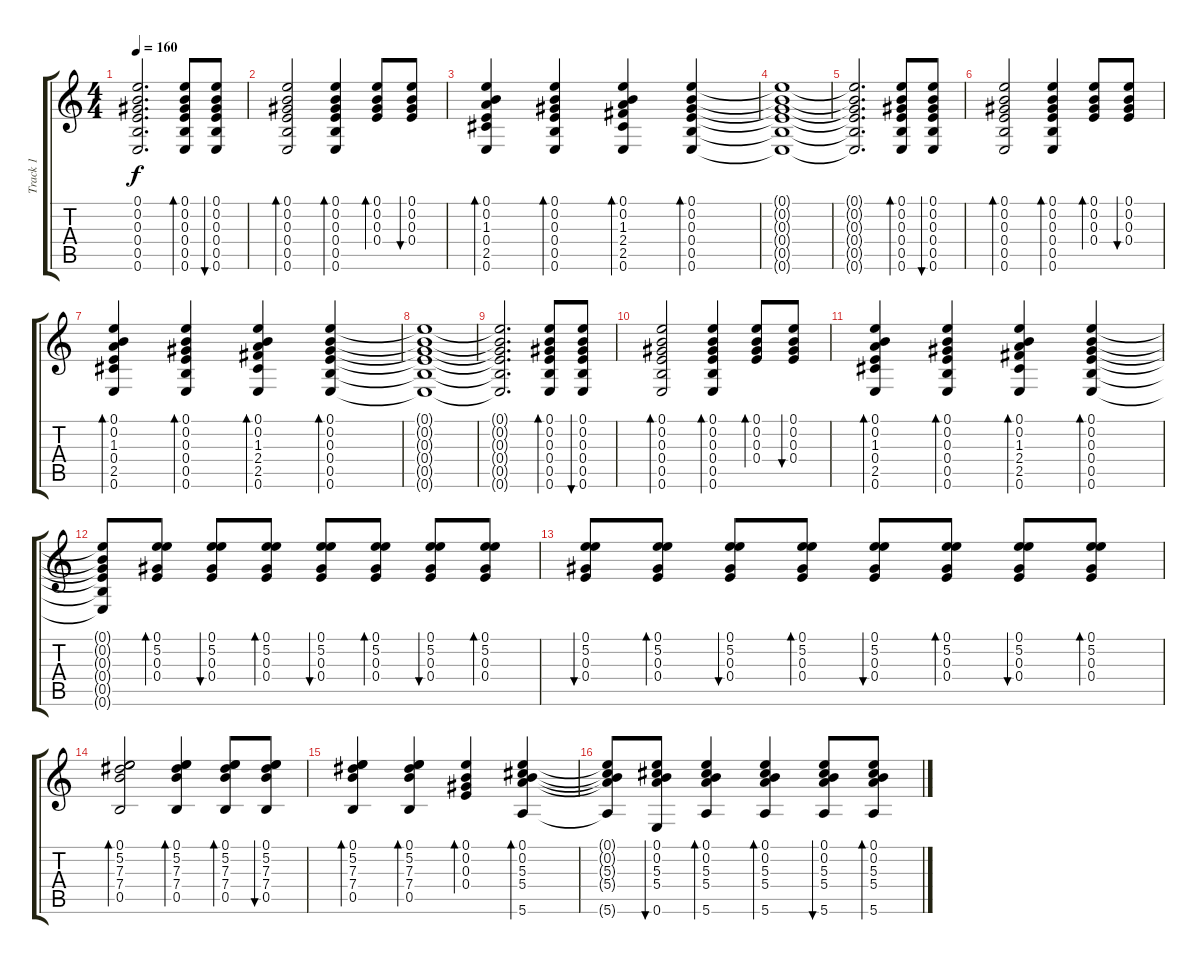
\track ("Track 1" "Track 1") {instrument acousticguitarsteel}
\staff {score tabs}
\tuning (E4 B3 Ab3 E3 B2 E2) {hide}
\ts (4 4)
\tempo 160
\clef g2
\ks c
(0.1{t} 0.2{t} 0.3{t} 0.4{t} 0.5{t} 0.6{t}).2{d dy f} (0.1 0.2 0.3 0.4 0.5 0.6).8{bd 30} (0.1 0.2 0.3 0.4 0.5 0.6).8{bu 30} |
(0.1 0.2 0.3 0.4 0.5 0.6).2{bd 30} (0.1 0.2 0.3 0.4 0.5 0.6).4{bd 30} (0.1 0.2 0.3 0.4).8{bd 30} (0.1 0.2 0.3 0.4).8{bu 30} |
(0.1 0.2 1.3 0.4 2.5 0.6).4{bd 30} (0.1 0.2 0.3 0.4 0.5 0.6).4{bd 30} (0.1 0.2 1.3 2.4 2.5 0.6).4{bd 30} (0.1 0.2 0.3 0.4 0.5 0.6).4{bd 30} |
(0.1{t} 0.2{t} 0.3{t} 0.4{t} 0.5{t} 0.6{t}).1 |
(0.1{t} 0.2{t} 0.3{t} 0.4{t} 0.5{t} 0.6{t}).2{d} (0.1 0.2 0.3 0.4 0.5 0.6).8{bd 30} (0.1 0.2 0.3 0.4 0.5 0.6).8{bu 30} |
(0.1 0.2 0.3 0.4 0.5 0.6).2{bd 30} (0.1 0.2 0.3 0.4 0.5 0.6).4{bd 30} (0.1 0.2 0.3 0.4).8{bd 30} (0.1 0.2 0.3 0.4).8{bu 30} |
(0.1 0.2 1.3 0.4 2.5 0.6).4{bd 30} (0.1 0.2 0.3 0.4 0.5 0.6).4{bd 30} (0.1 0.2 1.3 2.4 2.5 0.6).4{bd 30} (0.1 0.2 0.3 0.4 0.5 0.6).4{bd 30} |
(0.1{t} 0.2{t} 0.3{t} 0.4{t} 0.5{t} 0.6{t}).1 |
(0.1{t} 0.2{t} 0.3{t} 0.4{t} 0.5{t} 0.6{t}).2{d} (0.1 0.2 0.3 0.4 0.5 0.6).8{bd 30} (0.1 0.2 0.3 0.4 0.5 0.6).8{bu 30} |
(0.1 0.2 0.3 0.4 0.5 0.6).2{bd 30} (0.1 0.2 0.3 0.4 0.5 0.6).4{bd 30} (0.1 0.2 0.3 0.4).8{bd 30} (0.1 0.2 0.3 0.4).8{bu 30} |
(0.1 0.2 1.3 0.4 2.5 0.6).4{bd 30} (0.1 0.2 0.3 0.4 0.5 0.6).4{bd 30} (0.1 0.2 1.3 2.4 2.5 0.6).4{bd 30} (0.1 0.2 0.3 0.4 0.5 0.6).4{bd 30} |
(0.1{t} 0.2{t} 0.3{t} 0.4{t} 0.5{t} 0.6{t}).8 (0.1 5.2 0.3 0.4).8{bd 30} (0.1 5.2 0.3 0.4).8{bu 30} (0.1 5.2 0.3 0.4).8{bd 30} (0.1 5.2 0.3 0.4).8{bu 30} (0.1 5.2 0.3 0.4).8{bd 30} (0.1 5.2 0.3 0.4).8{bu 30} (0.1 5.2 0.3 0.4).8{bd 30} |
(0.1 5.2 0.3 0.4).8{bu 30} (0.1 5.2 0.3 0.4).8{bd 30} (0.1 5.2 0.3 0.4).8{bu 30} (0.1 5.2 0.3 0.4).8{bd 30} (0.1 5.2 0.3 0.4).8{bu 30} (0.1 5.2 0.3 0.4).8{bd 30} (0.1 5.2 0.3 0.4).8{bu 30} (0.1 5.2 0.3 0.4).8{bd 30} |
(0.1 5.2 7.3 7.4 0.5).2{bd 30} (0.1 5.2 7.3 7.4 0.5).4{bd 30} (0.1 5.2 7.3 7.4 0.5).8{bd 30} (0.1 5.2 7.3 7.4 0.5).8{bu 30} |
(0.1 5.2 7.3 7.4 0.5).4{bd 30} (0.1 5.2 7.3 7.4 0.5).4{bd 30} (0.1 0.2 0.3 0.4).4{bd 30} (0.1 0.2 5.3 5.4 5.6).4{bd 30} |
(0.1{t} 0.2{t} 5.3{t} 5.4{t} 5.6{t}).8 (0.1 0.2 5.3 5.4 0.6).8{bu 30} (0.1 0.2 5.3 5.4 5.6).4{bd 30} (0.1 0.2 5.3 5.4 5.6).4{bd 30} (0.1 0.2 5.3 5.4 5.6).8{bu 30} (0.1 0.2 5.3 5.4 5.6).8{bd 30}
